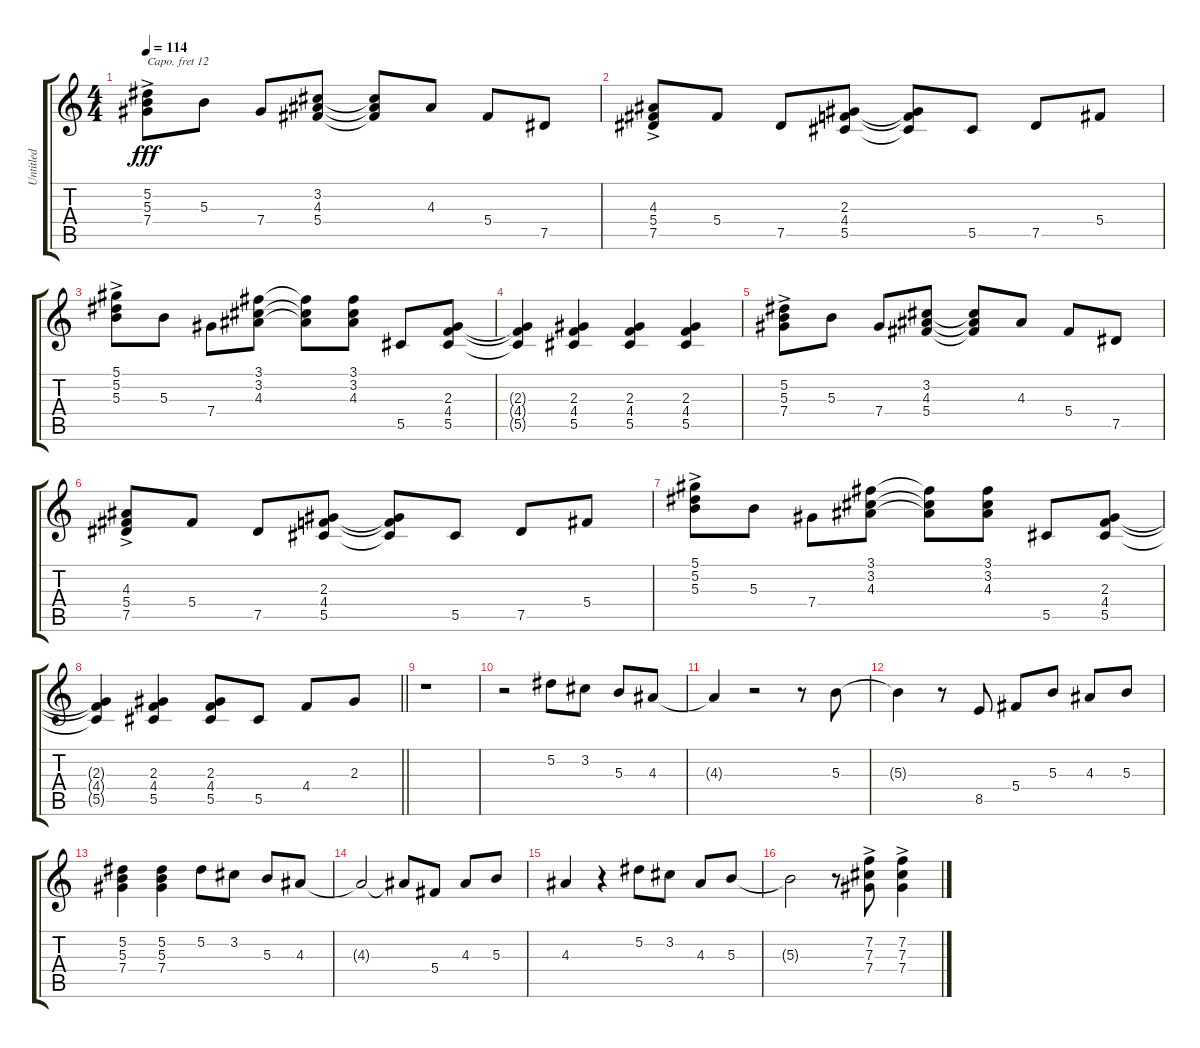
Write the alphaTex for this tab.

\track ("Untitled" "Untitled") {instrument brightacousticpiano}
\staff {score tabs}
\capo 12
\tuning (Eb4 Bb3 Gb3 Db3 Ab2 Db2) {hide}
\ts (4 4)
\tempo 114
\clef g2
\ks c
(5.2{ac} 5.3{ac} 7.4{ac}).8{dy fff} 5.3.8 7.4.8 (3.2 4.3 5.4).8 (3.2{t} 4.3{t} 5.4{t}).8 4.3.8 5.4.8 7.5.8 |
(4.3{ac} 5.4{ac} 7.5{ac}).8 5.4.8 7.5.8 (2.3 4.4 5.5).8 (2.3{t} 4.4{t} 5.5{t}).8 5.5.8 7.5.8 5.4.8 |
(5.1{ac} 5.2{ac} 5.3{ac}).8 5.3.8 7.4.8 (3.1 3.2 4.3).8 (3.1{t} 3.2{t} 4.3{t}).8 (3.1 3.2 4.3).8 5.5.8 (2.3 4.4 5.5).8 |
(2.3{t} 4.4{t} 5.5{t}).4 (2.3 4.4 5.5).4 (2.3 4.4 5.5).4 (2.3 4.4 5.5).4 |
(5.2{ac} 5.3{ac} 7.4{ac}).8 5.3.8 7.4.8 (3.2 4.3 5.4).8 (3.2{t} 4.3{t} 5.4{t}).8 4.3.8 5.4.8 7.5.8 |
(4.3{ac} 5.4{ac} 7.5{ac}).8 5.4.8 7.5.8 (2.3 4.4 5.5).8 (2.3{t} 4.4{t} 5.5{t}).8 5.5.8 7.5.8 5.4.8 |
(5.1{ac} 5.2{ac} 5.3{ac}).8 5.3.8 7.4.8 (3.1 3.2 4.3).8 (3.1{t} 3.2{t} 4.3{t}).8 (3.1 3.2 4.3).8 5.5.8 (2.3 4.4 5.5).8 |
\barLineRight lightlight
(2.3{t} 4.4{t} 5.5{t}).4 (2.3 4.4 5.5).4 (2.3 4.4 5.5).8 5.5.8 4.4.8 2.3.8 |
r.1 |
r.2 5.2.8 3.2.8 5.3.8 4.3.8 |
4.3{t}.4 r.2 r.8 5.3.8 |
5.3{t}.4 r.8 8.5.8 5.4.8 5.3.8 4.3.8 5.3.8 |
(5.2 5.3 7.4).4 (5.2 5.3 7.4).4 5.2.8 3.2.8 5.3.8 4.3.8 |
4.3{t}.2 4.3{t}.8 5.4.8 4.3.8 5.3.8 |
4.3.4 r.4 5.2.8 3.2.8 4.3.8 5.3.8 |
5.3{t}.2 r.8 (7.2{ac} 7.3{ac} 7.4{ac}).8 (7.2{ac} 7.3{ac} 7.4{ac}).4
